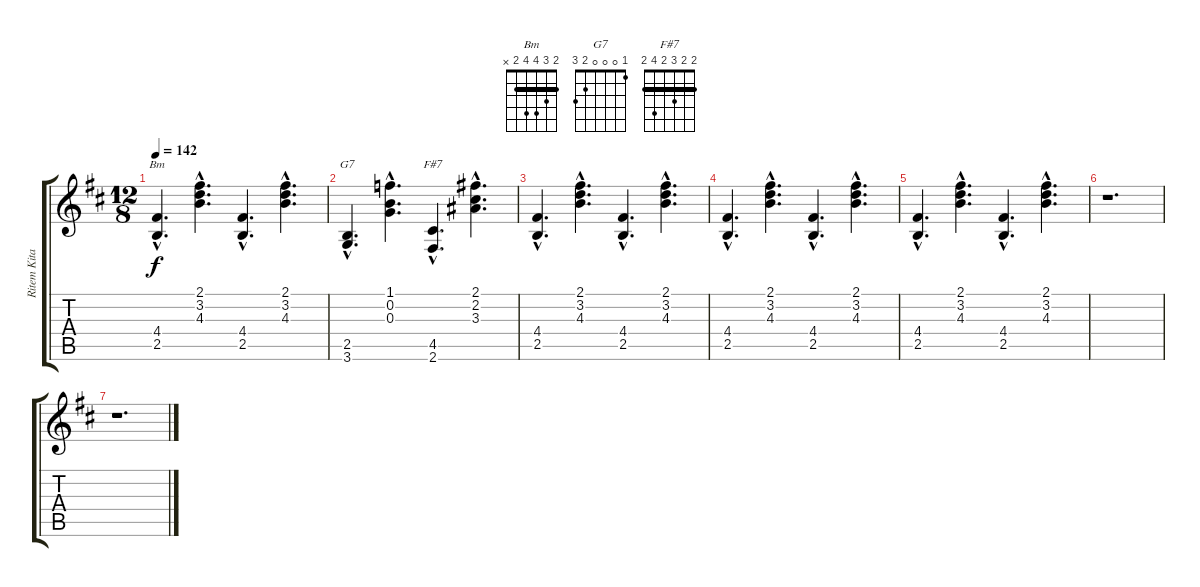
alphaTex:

\track ("Ritem Kitara" "Ritem Kita") {instrument acousticguitarnylon}
\staff {score tabs}
\tuning (E4 B3 G3 D3 A2 E2) {hide}
\chord ("Bm" 2 3 4 4 2 x) {barre 2}
\chord ("G7" 1 0 0 0 2 3)
\chord ("F#7" 2 2 3 2 4 2) {barre 2}
\ts (12 8)
\tempo 142
\clef g2
\ks d
(4.4{hac} 2.5{hac}).4{d ch "Bm" dy f} (2.1{hac} 3.2{hac} 4.3{hac}).4{d} (4.4{hac} 2.5{hac}).4{d} (2.1{hac} 3.2{hac} 4.3{hac}).4{d} |
(2.5{hac} 3.6{hac}).4{d ch "G7"} (1.1{hac} 0.2{hac} 0.3{hac}).4{d} (4.5{hac} 2.6{hac}).4{d ch "F#7"} (2.1{hac} 2.2{hac} 3.3{hac}).4{d} |
(4.4{hac} 2.5{hac}).4{d} (2.1{hac} 3.2{hac} 4.3{hac}).4{d} (4.4{hac} 2.5{hac}).4{d} (2.1{hac} 3.2{hac} 4.3{hac}).4{d} |
(4.4{hac} 2.5{hac}).4{d} (2.1{hac} 3.2{hac} 4.3{hac}).4{d} (4.4{hac} 2.5{hac}).4{d} (2.1{hac} 3.2{hac} 4.3{hac}).4{d} |
(4.4{hac} 2.5{hac}).4{d} (2.1{hac} 3.2{hac} 4.3{hac}).4{d} (4.4{hac} 2.5{hac}).4{d} (2.1{hac} 3.2{hac} 4.3{hac}).4{d} |
r.1{d} |
r.1{d}
